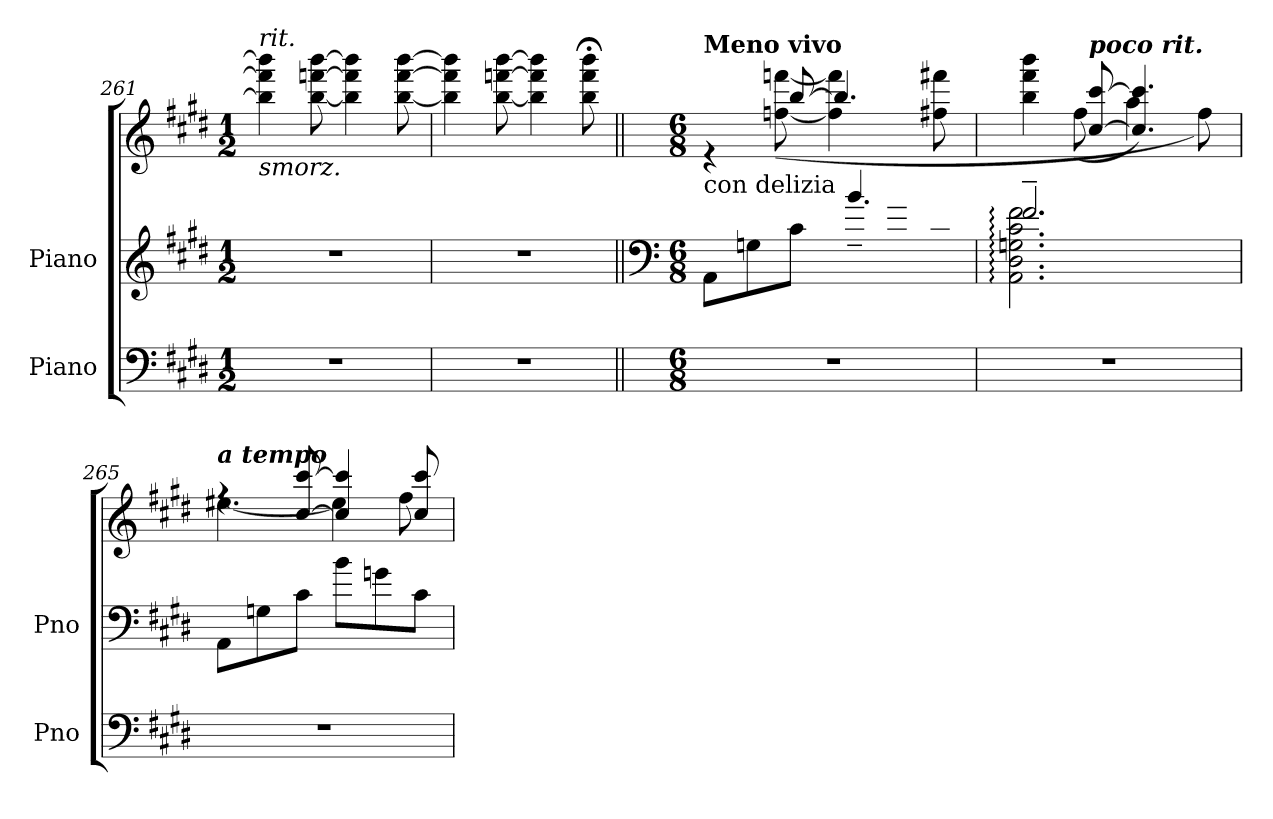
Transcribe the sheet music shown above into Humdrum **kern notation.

**kern	**kern	**kern
*part2	*part1	*part1
*staff3	*staff2	*staff1
*I"Piano	*I"Piano	*
*I'Pno	*I'Pno	*
!!LO:PB:g=z
*clefF4	*clefG2	*clefG2
*k[f#c#g#d#]	*k[f#c#g#d#]	*k[f#c#g#d#]
*M1/2	*M1/2	*M1/2
*	*	*Xtuplet
=261	=261	=261
!	!	!LO:TX:a:i:t=rit.
!	!	!LO:TX:b:i:t=smorz.
2r	2r	6bb\] 6fff\] 6bbb\]
.	.	[12bb\ [12fffn\ [12bbb\
.	.	6bb\] 6fff\] 6bbb\]
.	.	[12bb\ [12fff\ [12bbb\
=262	=262	=262
2r	2r	6bb\] 6fff\] 6bbb\]
.	.	[12bb\ [12fffn\ [12bbb\
.	.	6bb\] 6fff\] 6bbb\]
.	.	12bb\;< 12fff\;< 12bbb\;<
=263||	=263||	=263||
*	*clefF4	*
*M6/8	*M6/8	*M6/8
*	*^	*^
!	!	!	!LO:TX:b:t=con delizia	!
!	!	!	!LO:TX:a:B:t=Meno vivo	!
2.r	8AA\L	4.ryy	4re	4ryy
.	8Gn\	.	.	.
.	8c#\J	.	[8bb/	(>[8ffn\ [8fffn\
.	8b\Lyy	4.b~/	4.bb/]	4ff\] 4fff\]
.	8gn\	.	.	.
.	8c#\J	.	.	8ff#X\ 8fff#X\
=264	=264	=264	=264	=264
2.r	2.f#~/	2.AA\: 2.D#\: 2.Gn\: 2.c#\: 2.f#\:	4bb\ 4fff#\ 4bbb\	4ryy
!	!	!	!LO:TX:a:Bi:t=poco rit.	!
.	.	.	[8cc#/ [8ccc#/	(<8ff#\
.	.	.	4.cc#/] 4.ccc#/])	4aa\
.	.	.	.	8ff#\)
*	*v	*v	*	*
=265	=265	=265	=265
!	!	!LO:TX:a:Bi:t=a tempo	!
2.r	8AA\L	4rff	[4.ee#X\
.	8Gn\	.	.
.	8c#\J	[8cc#/ [8ccc#/	.
.	8b\L	4cc#/] 4ccc#/]	4ee#\]
.	8gn\	.	.
.	8c#\J	8cc#/ 8ccc#/	8ff#\
*	*	*v	*v
=	=	=
*-	*-	*-
